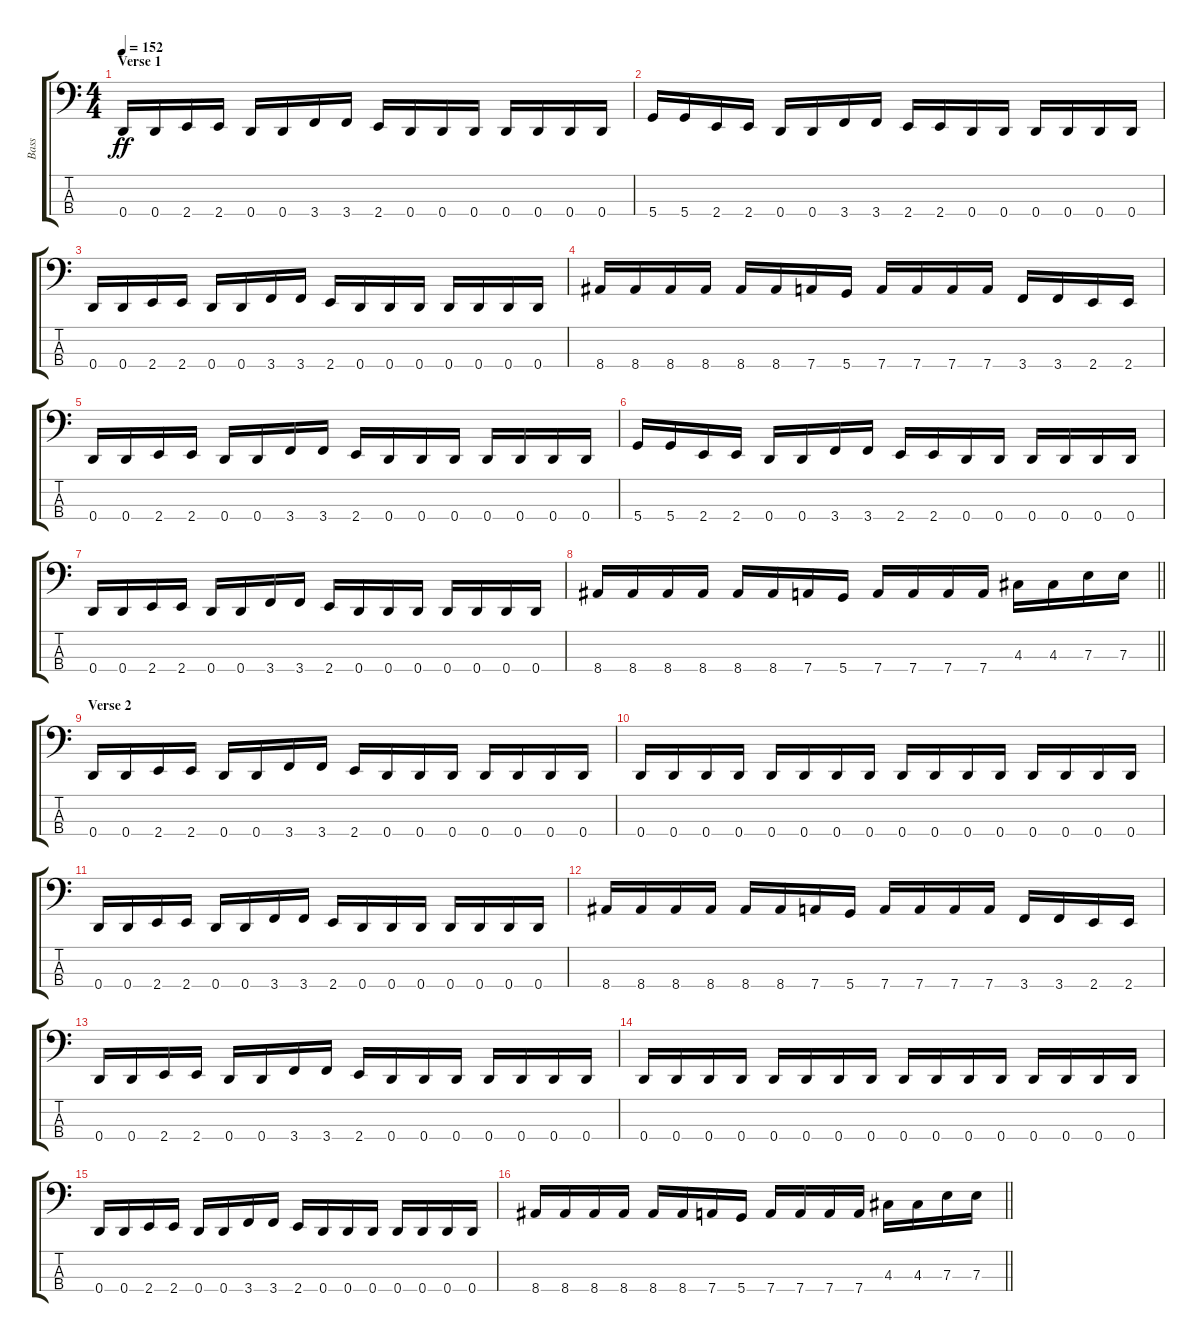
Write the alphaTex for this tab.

\track ("Bass" "Bass") {instrument electricbasspick}
\staff {score tabs}
\tuning (G2 D2 A1 D1) {hide}
\ts (4 4)
\section ("" "Verse 1")
\tempo 152
\clef f4
\ks c
0.4.16{dy ff} 0.4.16 2.4.16 2.4.16 0.4.16 0.4.16 3.4.16 3.4.16 2.4.16 0.4.16 0.4.16 0.4.16 0.4.16 0.4.16 0.4.16 0.4.16 |
5.4.16 5.4.16 2.4.16 2.4.16 0.4.16 0.4.16 3.4.16 3.4.16 2.4.16 2.4.16 0.4.16 0.4.16 0.4.16 0.4.16 0.4.16 0.4.16 |
0.4.16 0.4.16 2.4.16 2.4.16 0.4.16 0.4.16 3.4.16 3.4.16 2.4.16 0.4.16 0.4.16 0.4.16 0.4.16 0.4.16 0.4.16 0.4.16 |
8.4.16 8.4.16 8.4.16 8.4.16 8.4.16 8.4.16 7.4.16 5.4.16 7.4.16 7.4.16 7.4.16 7.4.16 3.4.16 3.4.16 2.4.16 2.4.16 |
0.4.16 0.4.16 2.4.16 2.4.16 0.4.16 0.4.16 3.4.16 3.4.16 2.4.16 0.4.16 0.4.16 0.4.16 0.4.16 0.4.16 0.4.16 0.4.16 |
5.4.16 5.4.16 2.4.16 2.4.16 0.4.16 0.4.16 3.4.16 3.4.16 2.4.16 2.4.16 0.4.16 0.4.16 0.4.16 0.4.16 0.4.16 0.4.16 |
0.4.16 0.4.16 2.4.16 2.4.16 0.4.16 0.4.16 3.4.16 3.4.16 2.4.16 0.4.16 0.4.16 0.4.16 0.4.16 0.4.16 0.4.16 0.4.16 |
\barLineRight lightlight
8.4.16 8.4.16 8.4.16 8.4.16 8.4.16 8.4.16 7.4.16 5.4.16 7.4.16 7.4.16 7.4.16 7.4.16 4.3.16 4.3.16 7.3.16 7.3.16 |
\section ("" "Verse 2")
0.4.16 0.4.16 2.4.16 2.4.16 0.4.16 0.4.16 3.4.16 3.4.16 2.4.16 0.4.16 0.4.16 0.4.16 0.4.16 0.4.16 0.4.16 0.4.16 |
0.4.16 0.4.16 0.4.16 0.4.16 0.4.16 0.4.16 0.4.16 0.4.16 0.4.16 0.4.16 0.4.16 0.4.16 0.4.16 0.4.16 0.4.16 0.4.16 |
0.4.16 0.4.16 2.4.16 2.4.16 0.4.16 0.4.16 3.4.16 3.4.16 2.4.16 0.4.16 0.4.16 0.4.16 0.4.16 0.4.16 0.4.16 0.4.16 |
8.4.16 8.4.16 8.4.16 8.4.16 8.4.16 8.4.16 7.4.16 5.4.16 7.4.16 7.4.16 7.4.16 7.4.16 3.4.16 3.4.16 2.4.16 2.4.16 |
0.4.16 0.4.16 2.4.16 2.4.16 0.4.16 0.4.16 3.4.16 3.4.16 2.4.16 0.4.16 0.4.16 0.4.16 0.4.16 0.4.16 0.4.16 0.4.16 |
0.4.16 0.4.16 0.4.16 0.4.16 0.4.16 0.4.16 0.4.16 0.4.16 0.4.16 0.4.16 0.4.16 0.4.16 0.4.16 0.4.16 0.4.16 0.4.16 |
0.4.16 0.4.16 2.4.16 2.4.16 0.4.16 0.4.16 3.4.16 3.4.16 2.4.16 0.4.16 0.4.16 0.4.16 0.4.16 0.4.16 0.4.16 0.4.16 |
\barLineRight lightlight
8.4.16 8.4.16 8.4.16 8.4.16 8.4.16 8.4.16 7.4.16 5.4.16 7.4.16 7.4.16 7.4.16 7.4.16 4.3.16 4.3.16 7.3.16 7.3.16
